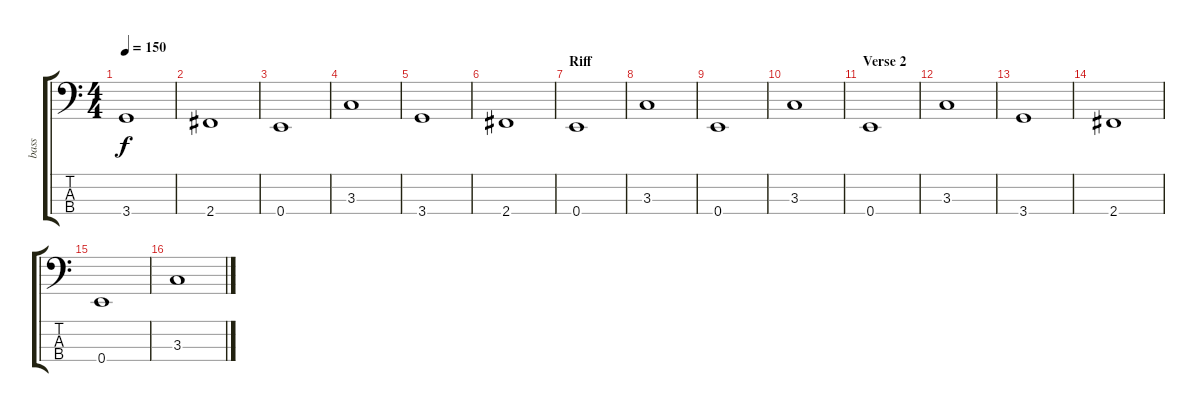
\track ("bass" "bass") {instrument electricbassfinger}
\staff {score tabs}
\tuning (G2 D2 A1 E1) {hide}
\ts (4 4)
\tempo 150
\clef f4
\ks c
3.4.1{dy f} |
2.4.1 |
0.4.1 |
3.3.1 |
3.4.1 |
2.4.1 |
\section ("" "Riff")
0.4.1 |
3.3.1 |
0.4.1 |
3.3.1 |
\section ("" "Verse 2")
0.4.1 |
3.3.1 |
3.4.1 |
2.4.1 |
0.4.1 |
3.3.1
